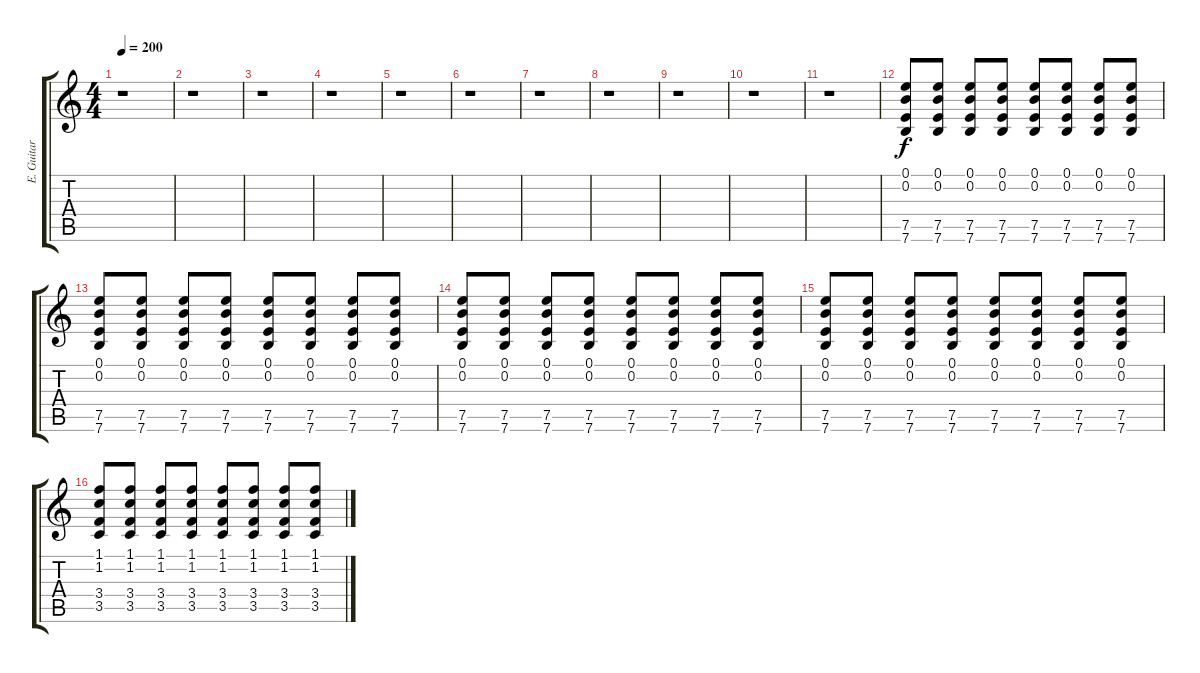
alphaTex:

\track ("E. Guitar" "E. Guitar") {instrument distortionguitar}
\staff {score tabs}
\tuning (E4 B3 G3 D3 A2 E2) {hide}
\ts (4 4)
\tempo 200
\clef g2
\ks c
r.1{dy f} |
r.1 |
r.1 |
r.1 |
r.1 |
r.1 |
r.1 |
r.1 |
r.1 |
r.1 |
r.1 |
(0.1 0.2 7.5 7.6).8 (0.1 0.2 7.5 7.6).8 (0.1 0.2 7.5 7.6).8 (0.1 0.2 7.5 7.6).8 (0.1 0.2 7.5 7.6).8 (0.1 0.2 7.5 7.6).8 (0.1 0.2 7.5 7.6).8 (0.1 0.2 7.5 7.6).8 |
(0.1 0.2 7.5 7.6).8 (0.1 0.2 7.5 7.6).8 (0.1 0.2 7.5 7.6).8 (0.1 0.2 7.5 7.6).8 (0.1 0.2 7.5 7.6).8 (0.1 0.2 7.5 7.6).8 (0.1 0.2 7.5 7.6).8 (0.1 0.2 7.5 7.6).8 |
(0.1 0.2 7.5 7.6).8 (0.1 0.2 7.5 7.6).8 (0.1 0.2 7.5 7.6).8 (0.1 0.2 7.5 7.6).8 (0.1 0.2 7.5 7.6).8 (0.1 0.2 7.5 7.6).8 (0.1 0.2 7.5 7.6).8 (0.1 0.2 7.5 7.6).8 |
(0.1 0.2 7.5 7.6).8 (0.1 0.2 7.5 7.6).8 (0.1 0.2 7.5 7.6).8 (0.1 0.2 7.5 7.6).8 (0.1 0.2 7.5 7.6).8 (0.1 0.2 7.5 7.6).8 (0.1 0.2 7.5 7.6).8 (0.1 0.2 7.5 7.6).8 |
(1.1 1.2 3.4 3.5).8 (1.1 1.2 3.4 3.5).8 (1.1 1.2 3.4 3.5).8 (1.1 1.2 3.4 3.5).8 (1.1 1.2 3.4 3.5).8 (1.1 1.2 3.4 3.5).8 (1.1 1.2 3.4 3.5).8 (1.1 1.2 3.4 3.5).8
